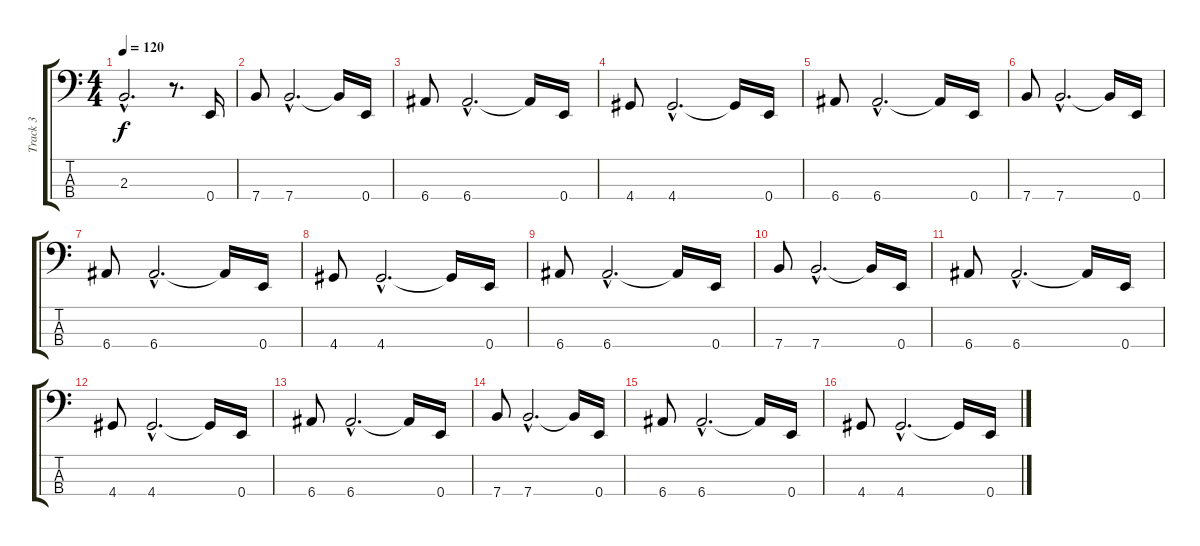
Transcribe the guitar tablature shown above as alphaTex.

\track ("Track 3" "Track 3") {instrument electricbassfinger}
\staff {score tabs}
\tuning (G2 D2 A1 E1) {hide}
\ts (4 4)
\tempo 120
\clef f4
\ks c
2.3{hac t}.2{d dy f} r.8{d} 0.4.16 |
7.4.8 7.4{hac}.2{d} 7.4{t}.16 0.4.16 |
6.4.8 6.4{hac}.2{d} 6.4{t}.16 0.4.16 |
4.4.8 4.4{hac}.2{d} 4.4{t}.16 0.4.16 |
6.4.8 6.4{hac}.2{d} 6.4{t}.16 0.4.16 |
7.4.8 7.4{hac}.2{d} 7.4{t}.16 0.4.16 |
6.4.8 6.4{hac}.2{d} 6.4{t}.16 0.4.16 |
4.4.8 4.4{hac}.2{d} 4.4{t}.16 0.4.16 |
6.4.8 6.4{hac}.2{d} 6.4{t}.16 0.4.16 |
7.4.8 7.4{hac}.2{d} 7.4{t}.16 0.4.16 |
6.4.8 6.4{hac}.2{d} 6.4{t}.16 0.4.16 |
4.4.8 4.4{hac}.2{d} 4.4{t}.16 0.4.16 |
6.4.8 6.4{hac}.2{d} 6.4{t}.16 0.4.16 |
7.4.8 7.4{hac}.2{d} 7.4{t}.16 0.4.16 |
6.4.8 6.4{hac}.2{d} 6.4{t}.16 0.4.16 |
4.4.8 4.4{hac}.2{d} 4.4{t}.16 0.4.16
